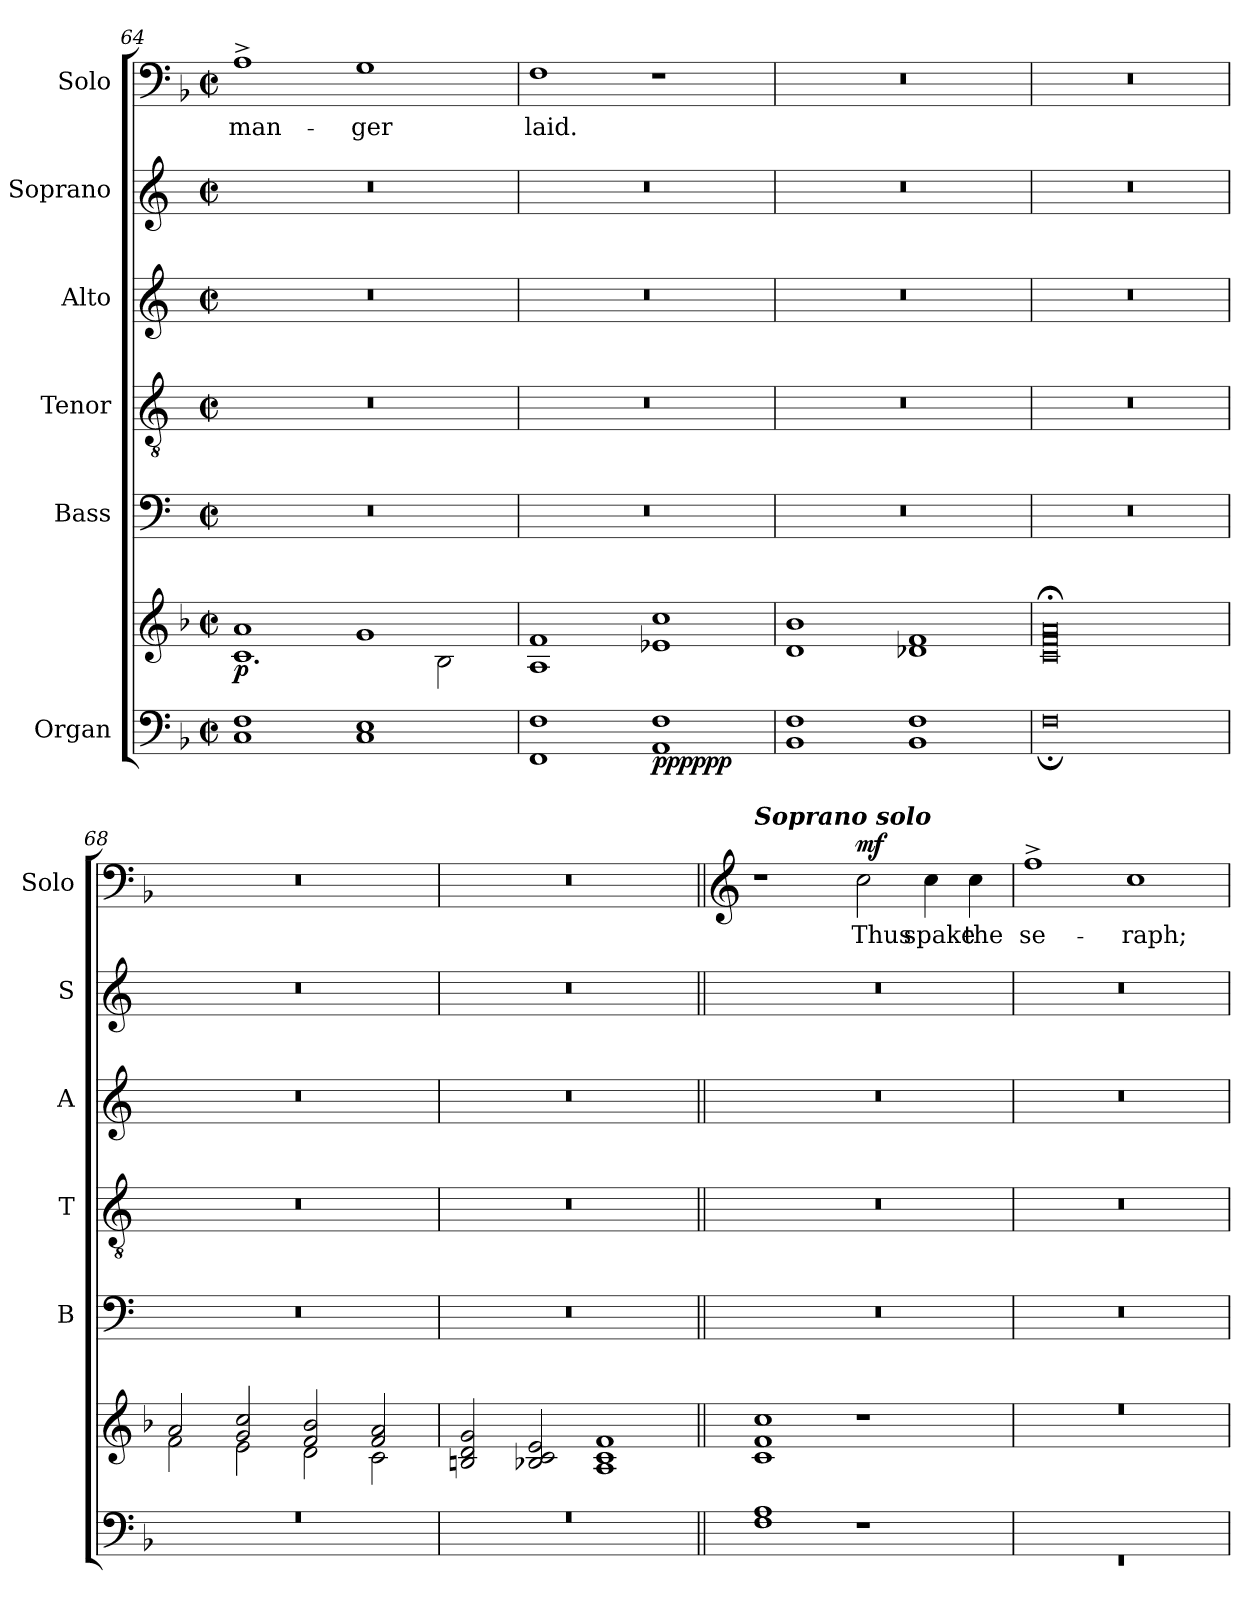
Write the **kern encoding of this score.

**kern	**kern	**dynam	**kern	**kern	**kern	**kern	**kern	**text	**dynam
*part6	*part6	*part6	*part5	*part4	*part3	*part2	*part1	*part1	*part1
*staff7	*staff6	*staff6/7	*staff5	*staff4	*staff3	*staff2	*staff1	*staff1	*staff1
*I"Organ	*	*	*I"Bass	*I"Tenor	*I"Alto	*I"Soprano	*I"Solo	*	*
*	*	*	*I'B	*I'T	*I'A	*I'S	*I'Solo	*	*
!!LO:LB:g=z
*clefF4	*clefG2	*	*clefF4	*clefGv2	*clefG2	*clefG2	*clefF4	*	*
*k[b-]	*k[b-]	*	*k[]	*k[]	*k[]	*k[]	*k[b-]	*	*
*F:	*F:	*	*C:	*C:	*C:	*C:	*F:	*	*
*M4/2	*M4/2	*	*M4/2	*M4/2	*M4/2	*M4/2	*M4/2	*	*
*met(c|)	*met(c|)	*	*met(c|)	*met(c|)	*met(c|)	*met(c|)	*met(c|)	*	*
=64	=64	=64	=64	=64	=64	=64	=64	=64	=64
*^	*^	*	*	*	*	*	*	*	*
!	!	!	!	!LO:DY:b	!	!	!	!	!	!LO:LY:b	!
1F/	1C\	1a	1.c\	p	0r	0r	0r	0r	1A^	man-	.
!	!	!	!	!	!	!	!	!	!	!LO:LY:b	!
1E/	1C\	1g	.	.	.	.	.	.	1G	-ger	.
.	.	.	2B-\	.	.	.	.	.	.	.	.
=65	=65	=65	=65	=65	=65	=65	=65	=65	=65	=65	=65
!	!	!	!	!	!	!	!	!	!	!LO:LY:b	!
1F/	1FF\	1A 1f	0ryy	.	0r	0r	0r	0r	1F	laid.	.
!	!	!	!	!LO:DY:b=2	!	!	!	!	!	!	!
!	!	!	!	!LO:DY:n=1:b=2	!	!	!	!	!	!	!
!	!	!	!	!LO:DY:n=2:b	!	!	!	!	!	!	!
1F/	1AA\	1e-X 1cc	.	pp pp pp	.	.	.	.	1r	.	.
=66	=66	=66	=66	=66	=66	=66	=66	=66	=66	=66	=66
1F/	1BB-\	1d 1b-	0ryy	.	0r	0r	0r	0r	0r	.	.
1F/	1BB-\	1d-X 1f	.	.	.	.	.	.	.	.	.
=67	=67	=67	=67	=67	=67	=67	=67	=67	=67	=67	=67
0ryy	0F;\	0c;< 0f;< 0a;<	0ryy	.	0r	0r	0r	0r	0r	.	.
=68	=68	=68	=68	=68	=68	=68	=68	=68	=68	=68	=68
0r	0ryy	2a	2f\	.	0r	0r	0r	0r	0r	.	.
.	.	2g 2cc	2e\	.	.	.	.	.	.	.	.
.	.	2f 2b-	2d\	.	.	.	.	.	.	.	.
.	.	2f 2a	2c\	.	.	.	.	.	.	.	.
=69	=69	=69	=69	=69	=69	=69	=69	=69	=69	=69	=69
0r	0ryy	2Bn 2d 2g	0ryy	.	0r	0r	0r	0r	0r	.	.
.	.	2B-X 2c 2e	.	.	.	.	.	.	.	.	.
.	.	1A 1c 1f	.	.	.	.	.	.	.	.	.
=70||	=70||	=70||	=70||	=70||	=70||	=70||	=70||	=70||	=70||	=70||	=70||
*	*	*	*	*	*	*	*	*	*clefG2	*	*
!	!	!	!	!	!	!	!	!	!LO:TX:a:Bi:t=Soprano solo	!	!
1A/	1F\	1c 1f 1cc	0ryy	.	0r	0r	0r	0r	1r	.	.
!	!	!	!	!	!	!	!	!	!	!LO:LY:b	!LO:DY:b
1ryy	1r	1r	.	.	.	.	.	.	2cc	Thus	mf
!	!	!	!	!	!	!	!	!	!	!LO:LY:b	!
.	.	.	.	.	.	.	.	.	4cc	spake	.
!	!	!	!	!	!	!	!	!	!	!LO:LY:b	!
.	.	.	.	.	.	.	.	.	4cc	the	.
=71	=71	=71	=71	=71	=71	=71	=71	=71	=71	=71	=71
!	!	!	!	!	!	!	!	!	!	!LO:LY:b	!
0ryy	0r	0r	0ryy	.	0r	0r	0r	0r	1ff^	se-	.
!	!	!	!	!	!	!	!	!	!	!LO:LY:b	!
.	.	.	.	.	.	.	.	.	1cc	-raph;	.
*v	*v	*	*	*	*	*	*	*	*	*	*
*	*v	*v	*	*	*	*	*	*	*	*
=	=	=	=	=	=	=	=	=	=
*-	*-	*-	*-	*-	*-	*-	*-	*-	*-
